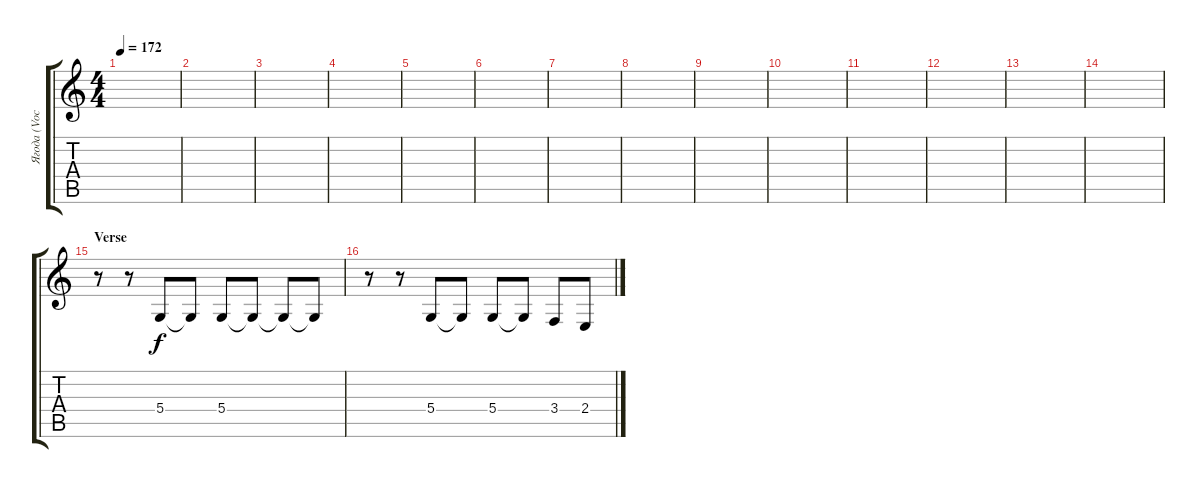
\track ("Ягода (Vocal 2)" "Ягода (Voc") {instrument lead6voice}
\staff {score tabs}
\tuning (E4 B3 G3 D3 A2 E2) {hide}
\ts (4 4)
\tempo 172
\clef g2
\ks c
|
|
|
|
|
|
|
|
|
|
|
|
|
|
\section ("" "Verse")
r.8 r.8 5.4.8 5.4{t}.8 5.4.8 5.4{t}.8 5.4{t}.8 5.4{t}.8 |
r.8 r.8 5.4.8 5.4{t}.8 5.4.8 5.4{t}.8 3.4.8 2.4.8
